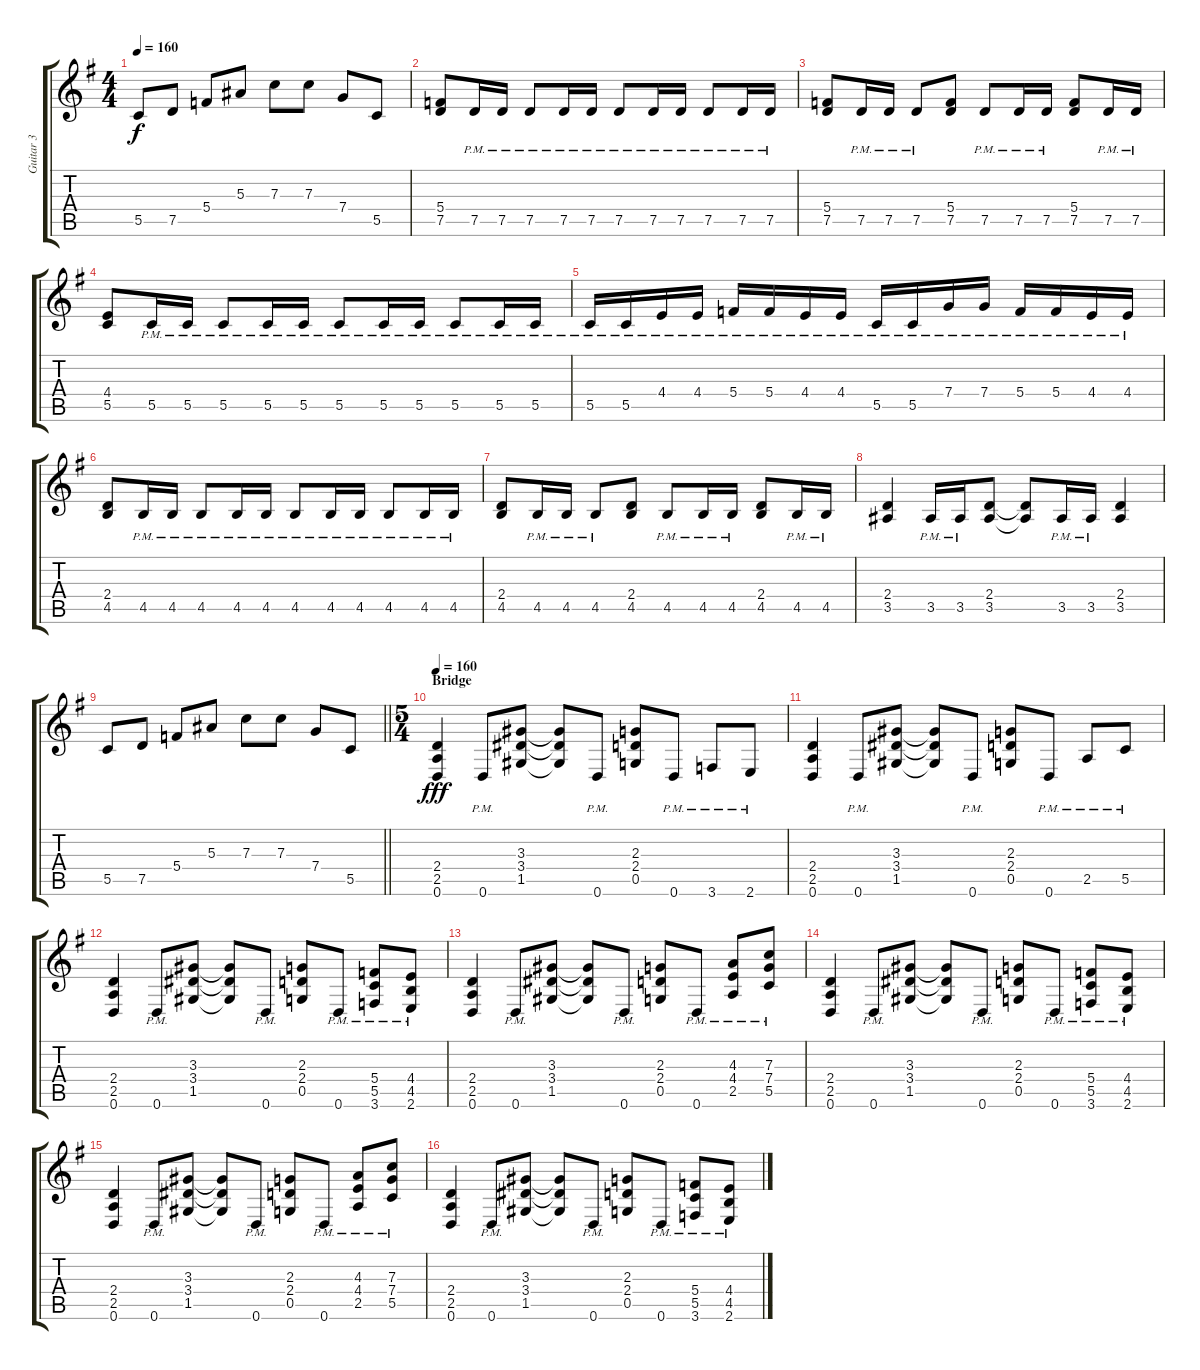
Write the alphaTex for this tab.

\track ("Guitar 3" "Guitar 3") {instrument distortionguitar}
\staff {score tabs}
\tuning (D4 A3 F3 C3 G2 D2) {hide}
\ts (4 4)
\tempo 160
\clef g2
\ks g
5.5.8{dy f} 7.5.8 5.4.8 5.3.8 7.3.8 7.3.8 7.4.8 5.5.8 |
(5.4 7.5).8 7.5{pm}.16 7.5{pm}.16 7.5{pm}.8 7.5{pm}.16 7.5{pm}.16 7.5{pm}.8 7.5{pm}.16 7.5{pm}.16 7.5{pm}.8 7.5{pm}.16 7.5{pm}.16 |
(5.4 7.5).8 7.5{pm}.16 7.5{pm}.16 7.5{pm}.8 (5.4 7.5).8 7.5{pm}.8 7.5{pm}.16 7.5{pm}.16 (5.4 7.5).8 7.5{pm}.16 7.5{pm}.16 |
(4.4 5.5).8 5.5{pm}.16 5.5{pm}.16 5.5{pm}.8 5.5{pm}.16 5.5{pm}.16 5.5{pm}.8 5.5{pm}.16 5.5{pm}.16 5.5{pm}.8 5.5{pm}.16 5.5{pm}.16 |
5.5{pm}.16 5.5{pm}.16 4.4{pm}.16 4.4{pm}.16 5.4{pm}.16 5.4{pm}.16 4.4{pm}.16 4.4{pm}.16 5.5{pm}.16 5.5{pm}.16 7.4{pm}.16 7.4{pm}.16 5.4{pm}.16 5.4{pm}.16 4.4{pm}.16 4.4{pm}.16 |
(2.4 4.5).8 4.5{pm}.16 4.5{pm}.16 4.5{pm}.8 4.5{pm}.16 4.5{pm}.16 4.5{pm}.8 4.5{pm}.16 4.5{pm}.16 4.5{pm}.8 4.5{pm}.16 4.5{pm}.16 |
(2.4 4.5).8 4.5{pm}.16 4.5{pm}.16 4.5{pm}.8 (2.4 4.5).8 4.5{pm}.8 4.5{pm}.16 4.5{pm}.16 (2.4 4.5).8 4.5{pm}.16 4.5{pm}.16 |
(2.4 3.5).4 3.5{pm}.16 3.5{pm}.16 (2.4 3.5).8 (2.4{t} 3.5{t}).8 3.5{pm}.16 3.5{pm}.16 (2.4 3.5).4 |
\barLineRight lightlight
5.5.8 7.5.8 5.4.8 5.3.8 7.3.8 7.3.8 7.4.8 5.5.8 |
\ts (5 4)
\section ("" "Bridge")
\tempo 160
(2.4 2.5 0.6).4{dy fff} 0.6{pm}.8 (3.3 3.4 1.5).8 (3.3{t} 3.4{t} 1.5{t}).8 0.6{pm}.8 (2.3 2.4 0.5).8 0.6{pm}.8 3.6{pm}.8 2.6{pm}.8 |
(2.4 2.5 0.6).4 0.6{pm}.8 (3.3 3.4 1.5).8 (3.3{t} 3.4{t} 1.5{t}).8 0.6{pm}.8 (2.3 2.4 0.5).8 0.6{pm}.8 2.5{pm}.8 5.5{pm}.8 |
(2.4 2.5 0.6).4 0.6{pm}.8 (3.3 3.4 1.5).8 (3.3{t} 3.4{t} 1.5{t}).8 0.6{pm}.8 (2.3 2.4 0.5).8 0.6{pm}.8 (5.4{pm} 5.5{pm} 3.6{pm}).8 (4.4{pm} 4.5{pm} 2.6{pm}).8 |
(2.4 2.5 0.6).4 0.6{pm}.8 (3.3 3.4 1.5).8 (3.3{t} 3.4{t} 1.5{t}).8 0.6{pm}.8 (2.3 2.4 0.5).8 0.6{pm}.8 (4.3{pm} 4.4{pm} 2.5{pm}).8 (7.3{pm} 7.4{pm} 5.5{pm}).8 |
(2.4 2.5 0.6).4 0.6{pm}.8 (3.3 3.4 1.5).8 (3.3{t} 3.4{t} 1.5{t}).8 0.6{pm}.8 (2.3 2.4 0.5).8 0.6{pm}.8 (5.4{pm} 5.5{pm} 3.6{pm}).8 (4.4{pm} 4.5{pm} 2.6{pm}).8 |
(2.4 2.5 0.6).4 0.6{pm}.8 (3.3 3.4 1.5).8 (3.3{t} 3.4{t} 1.5{t}).8 0.6{pm}.8 (2.3 2.4 0.5).8 0.6{pm}.8 (4.3{pm} 4.4{pm} 2.5{pm}).8 (7.3{pm} 7.4{pm} 5.5{pm}).8 |
(2.4 2.5 0.6).4 0.6{pm}.8 (3.3 3.4 1.5).8 (3.3{t} 3.4{t} 1.5{t}).8 0.6{pm}.8 (2.3 2.4 0.5).8 0.6{pm}.8 (5.4{pm} 5.5{pm} 3.6{pm}).8 (4.4{pm} 4.5{pm} 2.6{pm}).8
